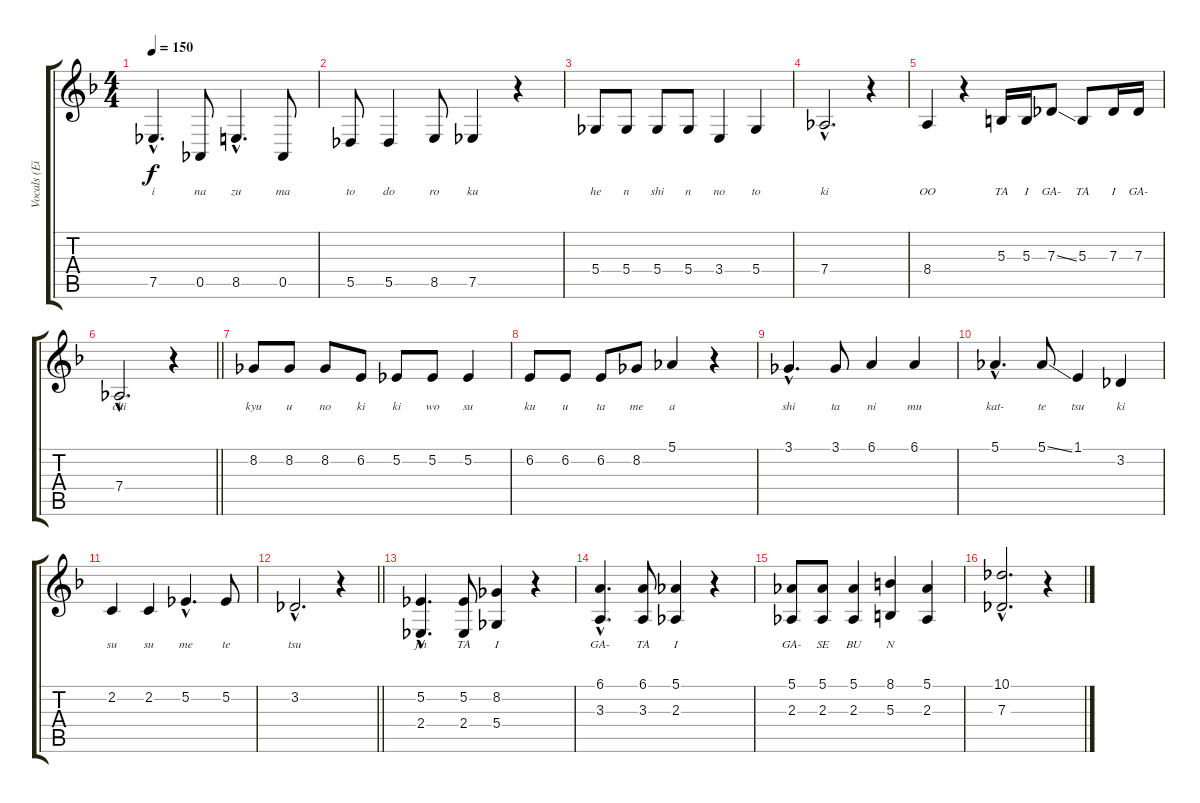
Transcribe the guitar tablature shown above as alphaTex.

\track ("Vocals (Eizo)" "Vocals (Ei") {instrument flute}
\staff {score tabs}
\tuning (Eb4 Bb3 Gb3 Db3 Ab2 Eb2) {hide}
\ts (4 4)
\tempo 150
\clef g2
\ks f
7.5{hac}.4{d lyrics (0 "i") lyrics (1 "") lyrics (2 "") lyrics (3 "") lyrics (4 "") dy f} 0.5.8{lyrics (0 "na") lyrics (1 "") lyrics (2 "") lyrics (3 "") lyrics (4 "")} 8.5{hac}.4{d lyrics (0 "zu") lyrics (1 "") lyrics (2 "") lyrics (3 "") lyrics (4 "")} 0.5.8{lyrics (0 "ma") lyrics (1 "") lyrics (2 "") lyrics (3 "") lyrics (4 "")} |
5.5.8{lyrics (0 "to") lyrics (1 "") lyrics (2 "") lyrics (3 "") lyrics (4 "")} 5.5.4{lyrics (0 "do") lyrics (1 "") lyrics (2 "") lyrics (3 "") lyrics (4 "")} 8.5.8{lyrics (0 "ro") lyrics (1 "") lyrics (2 "") lyrics (3 "") lyrics (4 "")} 7.5.4{lyrics (0 "ku") lyrics (1 "") lyrics (2 "") lyrics (3 "") lyrics (4 "")} r.4 |
5.4.8{lyrics (0 "he") lyrics (1 "") lyrics (2 "") lyrics (3 "") lyrics (4 "")} 5.4.8{lyrics (0 "n") lyrics (1 "") lyrics (2 "") lyrics (3 "") lyrics (4 "")} 5.4.8{lyrics (0 "shi") lyrics (1 "") lyrics (2 "") lyrics (3 "") lyrics (4 "")} 5.4.8{lyrics (0 "n") lyrics (1 "") lyrics (2 "") lyrics (3 "") lyrics (4 "")} 3.4.4{lyrics (0 "no") lyrics (1 "") lyrics (2 "") lyrics (3 "") lyrics (4 "")} 5.4.4{lyrics (0 "to") lyrics (1 "") lyrics (2 "") lyrics (3 "") lyrics (4 "")} |
7.4{hac}.2{d lyrics (0 "ki") lyrics (1 "") lyrics (2 "") lyrics (3 "") lyrics (4 "")} r.4 |
8.4.4{lyrics (0 "OO") lyrics (1 "") lyrics (2 "") lyrics (3 "") lyrics (4 "")} r.4 5.3.16{lyrics (0 "TA") lyrics (1 "") lyrics (2 "") lyrics (3 "") lyrics (4 "")} 5.3.16{lyrics (0 "I") lyrics (1 "") lyrics (2 "") lyrics (3 "") lyrics (4 "")} 7.3{ss}.8{lyrics (0 "GA-") lyrics (1 "") lyrics (2 "") lyrics (3 "") lyrics (4 "")} 5.3.8{lyrics (0 "TA") lyrics (1 "") lyrics (2 "") lyrics (3 "") lyrics (4 "")} 7.3.16{lyrics (0 "I") lyrics (1 "") lyrics (2 "") lyrics (3 "") lyrics (4 "")} 7.3.16{lyrics (0 "GA-") lyrics (1 "") lyrics (2 "") lyrics (3 "") lyrics (4 "")} |
\barLineRight lightlight
7.4{hac}.2{d lyrics (0 "chi") lyrics (1 "") lyrics (2 "") lyrics (3 "") lyrics (4 "")} r.4 |
8.2.8{lyrics (0 "kyu") lyrics (1 "") lyrics (2 "") lyrics (3 "") lyrics (4 "")} 8.2.8{lyrics (0 "u") lyrics (1 "") lyrics (2 "") lyrics (3 "") lyrics (4 "")} 8.2.8{lyrics (0 "no") lyrics (1 "") lyrics (2 "") lyrics (3 "") lyrics (4 "")} 6.2.8{lyrics (0 "ki") lyrics (1 "") lyrics (2 "") lyrics (3 "") lyrics (4 "")} 5.2.8{lyrics (0 "ki") lyrics (1 "") lyrics (2 "") lyrics (3 "") lyrics (4 "")} 5.2.8{lyrics (0 "wo") lyrics (1 "") lyrics (2 "") lyrics (3 "") lyrics (4 "")} 5.2.4{lyrics (0 "su") lyrics (1 "") lyrics (2 "") lyrics (3 "") lyrics (4 "")} |
6.2.8{lyrics (0 "ku") lyrics (1 "") lyrics (2 "") lyrics (3 "") lyrics (4 "")} 6.2.8{lyrics (0 "u") lyrics (1 "") lyrics (2 "") lyrics (3 "") lyrics (4 "")} 6.2.8{lyrics (0 "ta") lyrics (1 "") lyrics (2 "") lyrics (3 "") lyrics (4 "")} 8.2.8{lyrics (0 "me") lyrics (1 "") lyrics (2 "") lyrics (3 "") lyrics (4 "")} 5.1.4{lyrics (0 "a") lyrics (1 "") lyrics (2 "") lyrics (3 "") lyrics (4 "")} r.4 |
3.1{hac}.4{d lyrics (0 "shi") lyrics (1 "") lyrics (2 "") lyrics (3 "") lyrics (4 "")} 3.1.8{lyrics (0 "ta") lyrics (1 "") lyrics (2 "") lyrics (3 "") lyrics (4 "")} 6.1.4{lyrics (0 "ni") lyrics (1 "") lyrics (2 "") lyrics (3 "") lyrics (4 "")} 6.1.4{lyrics (0 "mu") lyrics (1 "") lyrics (2 "") lyrics (3 "") lyrics (4 "")} |
5.1{hac}.4{d lyrics (0 "kat-") lyrics (1 "") lyrics (2 "") lyrics (3 "") lyrics (4 "")} 5.1{ss}.8{lyrics (0 "te") lyrics (1 "") lyrics (2 "") lyrics (3 "") lyrics (4 "")} 1.1.4{lyrics (0 "tsu") lyrics (1 "") lyrics (2 "") lyrics (3 "") lyrics (4 "")} 3.2.4{lyrics (0 "ki") lyrics (1 "") lyrics (2 "") lyrics (3 "") lyrics (4 "")} |
2.2.4{lyrics (0 "su") lyrics (1 "") lyrics (2 "") lyrics (3 "") lyrics (4 "")} 2.2.4{lyrics (0 "su") lyrics (1 "") lyrics (2 "") lyrics (3 "") lyrics (4 "")} 5.2{hac}.4{d lyrics (0 "me") lyrics (1 "") lyrics (2 "") lyrics (3 "") lyrics (4 "")} 5.2.8{lyrics (0 "te") lyrics (1 "") lyrics (2 "") lyrics (3 "") lyrics (4 "")} |
\barLineRight lightlight
3.2{hac}.2{d lyrics (0 "tsu") lyrics (1 "") lyrics (2 "") lyrics (3 "") lyrics (4 "")} r.4 |
(5.2{hac} 2.4{hac}).4{d lyrics (0 "jin") lyrics (1 "") lyrics (2 "") lyrics (3 "") lyrics (4 "")} (5.2 2.4).8{lyrics (0 "TA") lyrics (1 "") lyrics (2 "") lyrics (3 "") lyrics (4 "")} (8.2 5.4).4{lyrics (0 "I") lyrics (1 "") lyrics (2 "") lyrics (3 "") lyrics (4 "")} r.4 |
(6.1{hac} 3.3{hac}).4{d lyrics (0 "GA-") lyrics (1 "") lyrics (2 "") lyrics (3 "") lyrics (4 "")} (6.1 3.3).8{lyrics (0 "TA") lyrics (1 "") lyrics (2 "") lyrics (3 "") lyrics (4 "")} (5.1 2.3).4{lyrics (0 "I") lyrics (1 "") lyrics (2 "") lyrics (3 "") lyrics (4 "")} r.4 |
(5.1 2.3).8{lyrics (0 "GA-") lyrics (1 "") lyrics (2 "") lyrics (3 "") lyrics (4 "")} (5.1 2.3).8{lyrics (0 "SE") lyrics (1 "") lyrics (2 "") lyrics (3 "") lyrics (4 "")} (5.1 2.3).4{lyrics (0 "BU") lyrics (1 "") lyrics (2 "") lyrics (3 "") lyrics (4 "")} (8.1 5.3).4{lyrics (0 "N") lyrics (1 "") lyrics (2 "") lyrics (3 "") lyrics (4 "")} (5.1 2.3).4 |
(10.1{hac} 7.3{hac}).2{d} r.4
